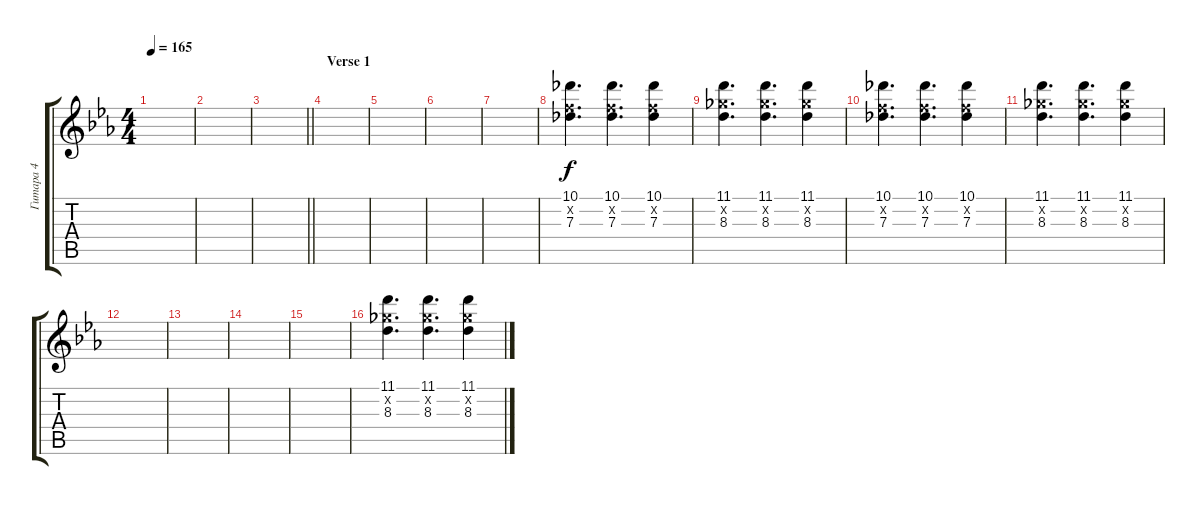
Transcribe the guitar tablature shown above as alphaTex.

\track ("Гитара 4" "Гитара 4") {instrument distortionguitar}
\staff {score tabs}
\tuning (Eb4 Bb3 Gb3 Db3 Ab2 Db2) {hide}
\ts (4 4)
\tempo 165
\clef g2
\ks cminor
|
|
\barLineRight lightlight
|
\section ("" "Verse 1")
|
|
|
|
(10.1 7.2{x} 7.3).4{d} (10.1 7.2{x} 7.3).4{d} (10.1 7.2{x} 7.3).4 |
(11.1 8.2{x} 8.3).4{d} (11.1 8.2{x} 8.3).4{d} (11.1 8.2{x} 8.3).4 |
(10.1 7.2{x} 7.3).4{d} (10.1 7.2{x} 7.3).4{d} (10.1 7.2{x} 7.3).4 |
(11.1 8.2{x} 8.3).4{d} (11.1 8.2{x} 8.3).4{d} (11.1 8.2{x} 8.3).4 |
|
|
|
|
(11.1 8.2{x} 8.3).4{d} (11.1 8.2{x} 8.3).4{d} (11.1 8.2{x} 8.3).4
